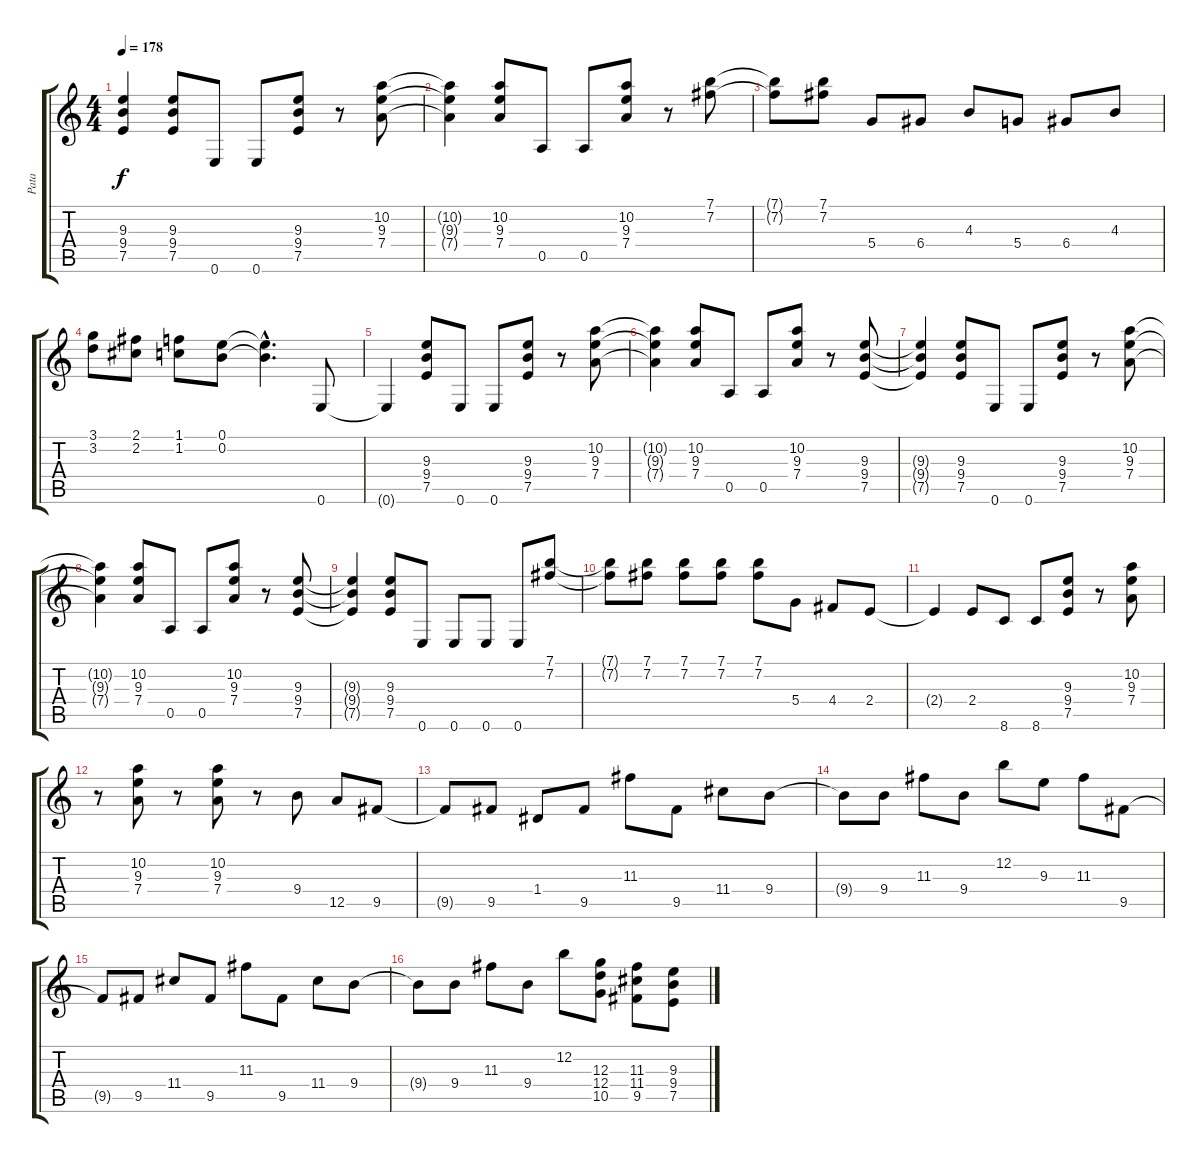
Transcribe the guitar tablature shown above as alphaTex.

\track ("Pata" "Pata") {instrument distortionguitar}
\staff {score tabs}
\tuning (E4 B3 G3 D3 A2 E2) {hide}
\ts (4 4)
\tempo 178
\clef g2
\ks c
(9.3{t} 9.4{t} 7.5{t}).4{dy f} (9.3 9.4 7.5).8 0.6.8 0.6.8 (9.3 9.4 7.5).8 r.8 (10.2 9.3 7.4).8 |
(10.2{t} 9.3{t} 7.4{t}).4 (10.2 9.3 7.4).8 0.5.8 0.5.8 (10.2 9.3 7.4).8 r.8 (7.1 7.2).8 |
(7.1{t} 7.2{t}).8 (7.1 7.2).8 5.4.8 6.4.8 4.3.8 5.4.8 6.4.8 4.3.8 |
(3.1 3.2).8 (2.1 2.2).8 (1.1 1.2).8 (0.1 0.2).8 (0.1{hac t} 0.2{hac t}).4{d} 0.6.8 |
0.6{t}.4 (9.3 9.4 7.5).8 0.6.8 0.6.8 (9.3 9.4 7.5).8 r.8 (10.2 9.3 7.4).8 |
(10.2{t} 9.3{t} 7.4{t}).4 (10.2 9.3 7.4).8 0.5.8 0.5.8 (10.2 9.3 7.4).8 r.8 (9.3 9.4 7.5).8 |
(9.3{t} 9.4{t} 7.5{t}).4 (9.3 9.4 7.5).8 0.6.8 0.6.8 (9.3 9.4 7.5).8 r.8 (10.2 9.3 7.4).8 |
(10.2{t} 9.3{t} 7.4{t}).4 (10.2 9.3 7.4).8 0.5.8 0.5.8 (10.2 9.3 7.4).8 r.8 (9.3 9.4 7.5).8 |
(9.3{t} 9.4{t} 7.5{t}).4 (9.3 9.4 7.5).8 0.6.8 0.6.8 0.6.8 0.6.8 (7.1 7.2).8 |
(7.1{t} 7.2{t}).8 (7.1 7.2).8 (7.1 7.2).8 (7.1 7.2).8 (7.1 7.2).8 5.4.8 4.4.8 2.4.8 |
2.4{t}.4 2.4.8 8.6.8 8.6.8 (9.3 9.4 7.5).8 r.8 (10.2 9.3 7.4).8 |
r.8 (10.2 9.3 7.4).8 r.8 (10.2 9.3 7.4).8 r.8 9.4.8 12.5.8 9.5.8 |
9.5{t}.8 9.5.8 1.4.8 9.5.8 11.3.8 9.5.8 11.4.8 9.4.8 |
9.4{t}.8 9.4.8 11.3.8 9.4.8 12.2.8 9.3.8 11.3.8 9.5.8 |
9.5{t}.8 9.5.8 11.4.8 9.5.8 11.3.8 9.5.8 11.4.8 9.4.8 |
9.4{t}.8 9.4.8 11.3.8 9.4.8 12.2.8 (12.3 12.4 10.5).8 (11.3 11.4 9.5).8 (9.3 9.4 7.5).8
